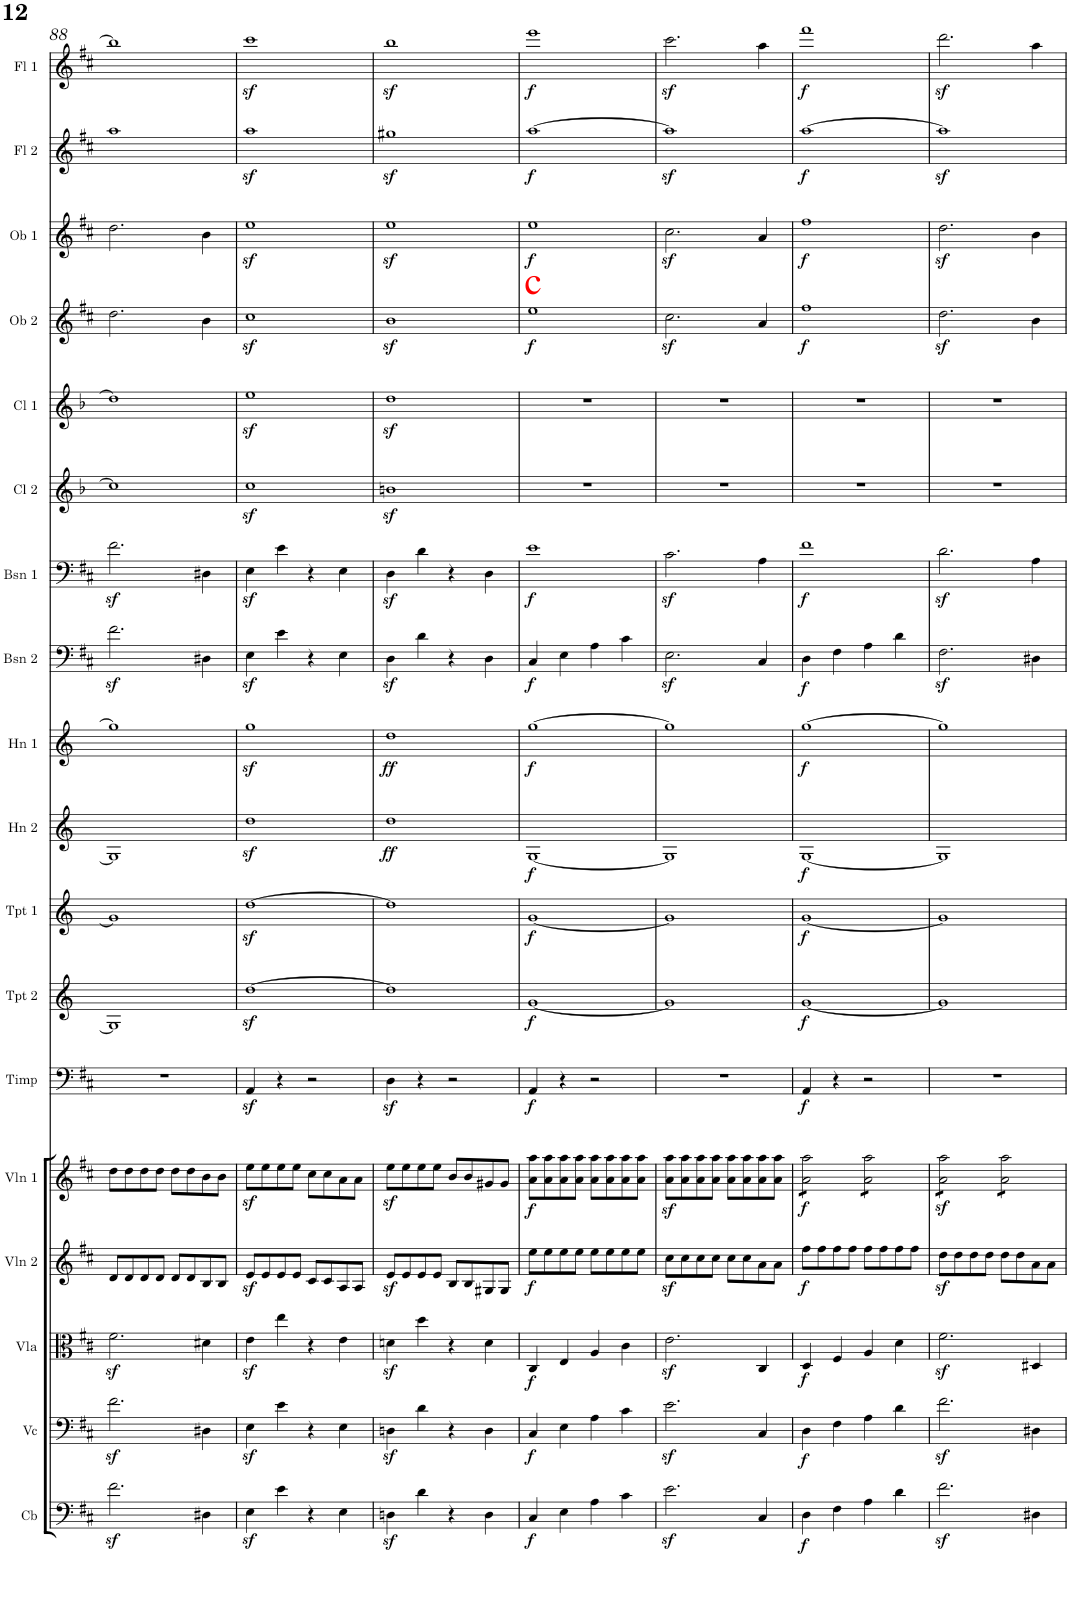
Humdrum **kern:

**kern	**dynam	**kern	**dynam	**kern	**dynam	**kern	**dynam	**kern	**dynam	**kern	**dynam	**kern	**dynam	**kern	**dynam	**kern	**dynam	**kern	**dynam	**kern	**dynam	**kern	**dynam	**kern	**kern	**kern	**dynam	**kern	**text	**dynam	**kern	**dynam	**kern	**dynam
*part18	*part18	*part17	*part17	*part16	*part16	*part15	*part15	*part14	*part14	*part13	*part13	*part12	*part12	*part11	*part11	*part10	*part10	*part9	*part9	*part8	*part8	*part7	*part7	*part6	*part5	*part4	*part4	*part3	*part3	*part3	*part2	*part2	*part1	*part1
*staff18	*staff18	*staff17	*staff17	*staff16	*staff16	*staff15	*staff15	*staff14	*staff14	*staff13	*staff13	*staff12	*staff12	*staff11	*staff11	*staff10	*staff10	*staff9	*staff9	*staff8	*staff8	*staff7	*staff7	*staff6	*staff5	*staff4	*staff4	*staff3	*staff3	*staff3	*staff2	*staff2	*staff1	*staff1
*I"Contrabass	*	*I"Violoncello	*	*I"Viola	*	*I"Violin 2	*	*I"Violin 1	*	*I"Timpani	*	*I"D Trumpet 2	*	*I"D Trumpet 1	*	*I"D Horn 2	*	*I"D Horn 1	*	*I"Bassoon 2	*	*I"Bassoon 1	*	*I"A Clarinet 2	*I"A Clarinet 1	*I"Oboe 2	*	*I"Oboe 1	*	*	*I"Flute 2	*	*I"Flute 1	*
*I'Cb	*	*I'Vc	*	*I'Vla	*	*I'Vln 2	*	*I'Vln 1	*	*I'Timp	*	*I'Tpt 2	*	*I'Tpt 1	*	*I'Hn 2	*	*I'Hn 1	*	*I'Bsn 2	*	*I'Bsn 1	*	*I'Cl 2	*I'Cl 1	*I'Ob 2	*	*I'Ob 1	*	*	*I'Fl 2	*	*I'Fl 1	*
!!LO:PB:g=z
*clefF4	*	*clefF4	*	*clefC3	*	*clefG2	*	*clefG2	*	*clefF4	*	*clefG2	*	*clefG2	*	*clefG2	*	*clefG2	*	*clefF4	*	*clefF4	*	*clefG2	*clefG2	*clefG2	*	*clefG2	*	*	*clefG2	*	*clefG2	*
*Trd7c12	*	*	*	*	*	*	*	*	*	*	*	*Trd-1c-2	*	*Trd-1c-2	*	*Trd6c10	*	*Trd6c10	*	*	*	*	*	*Trd2c3	*Trd2c3	*	*	*	*	*	*	*	*	*
*k[f#c#]	*	*k[f#c#]	*	*k[f#c#]	*	*k[f#c#]	*	*k[f#c#]	*	*k[f#c#]	*	*k[]	*	*k[]	*	*k[]	*	*k[]	*	*k[f#c#]	*	*k[f#c#]	*	*k[b-]	*k[b-]	*k[f#c#]	*	*k[f#c#]	*	*	*k[f#c#]	*	*k[f#c#]	*
*M2/2	*	*M2/2	*	*M2/2	*	*M2/2	*	*M2/2	*	*M2/2	*	*M2/2	*	*M2/2	*	*M2/2	*	*M2/2	*	*M2/2	*	*M2/2	*	*M2/2	*M2/2	*M2/2	*	*M2/2	*	*	*M2/2	*	*M2/2	*
*met(c|)	*	*met(c|)	*	*met(c|)	*	*met(c|)	*	*met(c|)	*	*met(c|)	*	*met(c|)	*	*met(c|)	*	*met(c|)	*	*met(c|)	*	*met(c|)	*	*met(c|)	*	*met(c|)	*met(c|)	*met(c|)	*	*met(c|)	*	*	*met(c|)	*	*met(c|)	*
=88	=88	=88	=88	=88	=88	=88	=88	=88	=88	=88	=88	=88	=88	=88	=88	=88	=88	=88	=88	=88	=88	=88	=88	=88	=88	=88	=88	=88	=88	=88	=88	=88	=88	=88
2.f#z<\	.	2.f#z<\	.	2.f#z<\	.	8d/L	.	8dd\L	.	1r	.	1G]	.	1g]	.	1G]	.	1gg]	.	2.f#z<\	.	2.f#z<\	.	1cc]	1dd]	2.dd\	.	2.dd\	.	.	1aa	.	1bb]	.
.	.	.	.	.	.	8d/	.	8dd\	.	.	.	.	.	.	.	.	.	.	.	.	.	.	.	.	.	.	.	.	.	.	.	.	.	.
.	.	.	.	.	.	8d/	.	8dd\	.	.	.	.	.	.	.	.	.	.	.	.	.	.	.	.	.	.	.	.	.	.	.	.	.	.
.	.	.	.	.	.	8d/J	.	8dd\J	.	.	.	.	.	.	.	.	.	.	.	.	.	.	.	.	.	.	.	.	.	.	.	.	.	.
.	.	.	.	.	.	8d/L	.	8dd\L	.	.	.	.	.	.	.	.	.	.	.	.	.	.	.	.	.	.	.	.	.	.	.	.	.	.
.	.	.	.	.	.	8d/	.	8dd\	.	.	.	.	.	.	.	.	.	.	.	.	.	.	.	.	.	.	.	.	.	.	.	.	.	.
4D#X\	.	4D#X\	.	4d#X\	.	8B/	.	8b\	.	.	.	.	.	.	.	.	.	.	.	4D#X\	.	4D#X\	.	.	.	4b\	.	4b\	.	.	.	.	.	.
.	.	.	.	.	.	8B/J	.	8b\J	.	.	.	.	.	.	.	.	.	.	.	.	.	.	.	.	.	.	.	.	.	.	.	.	.	.
=89	=89	=89	=89	=89	=89	=89	=89	=89	=89	=89	=89	=89	=89	=89	=89	=89	=89	=89	=89	=89	=89	=89	=89	=89	=89	=89	=89	=89	=89	=89	=89	=89	=89	=89
4Ez<\	.	4Ez<\	.	4ez<\	.	8ez</L	.	8eez<\L	.	4AAz</	.	[1ddz<	.	[1ddz<	.	1ddz<	.	1ggz<	.	4Ez<\	.	4Ez<\	.	1ccz<	1eez<	1cc#z<	.	1eez<	.	.	1aaz<	.	1ccc#z<	.
.	.	.	.	.	.	8e/	.	8ee\	.	.	.	.	.	.	.	.	.	.	.	.	.	.	.	.	.	.	.	.	.	.	.	.	.	.
4e\	.	4e\	.	4ee\	.	8e/	.	8ee\	.	4r	.	.	.	.	.	.	.	.	.	4e\	.	4e\	.	.	.	.	.	.	.	.	.	.	.	.
.	.	.	.	.	.	8e/J	.	8ee\J	.	.	.	.	.	.	.	.	.	.	.	.	.	.	.	.	.	.	.	.	.	.	.	.	.	.
4r	.	4r	.	4r	.	8c#/L	.	8cc#\L	.	2r	.	.	.	.	.	.	.	.	.	4r	.	4r	.	.	.	.	.	.	.	.	.	.	.	.
.	.	.	.	.	.	8c#/	.	8cc#\	.	.	.	.	.	.	.	.	.	.	.	.	.	.	.	.	.	.	.	.	.	.	.	.	.	.
4E\	.	4E\	.	4e\	.	8A/	.	8a\	.	.	.	.	.	.	.	.	.	.	.	4E\	.	4E\	.	.	.	.	.	.	.	.	.	.	.	.
.	.	.	.	.	.	8A/J	.	8a\J	.	.	.	.	.	.	.	.	.	.	.	.	.	.	.	.	.	.	.	.	.	.	.	.	.	.
=90	=90	=90	=90	=90	=90	=90	=90	=90	=90	=90	=90	=90	=90	=90	=90	=90	=90	=90	=90	=90	=90	=90	=90	=90	=90	=90	=90	=90	=90	=90	=90	=90	=90	=90
!	!	!	!	!	!	!	!	!	!	!	!	!	!	!	!	!	!LO:DY:b	!	!LO:DY:b	!	!	!	!	!	!	!	!	!	!	!	!	!	!	!
4Dnz<\	.	4Dnz<\	.	4dnz<\	.	8ez</L	.	8eez<\L	.	4Dz<\	.	1dd]	.	1dd]	.	1dd	ff	1dd	ff	4Dz<\	.	4Dz<\	.	1bnz<	1ddz<	1bz<	.	1eez<	.	.	1gg#Xz<	.	1bbz<	.
.	.	.	.	.	.	8e/	.	8ee\	.	.	.	.	.	.	.	.	.	.	.	.	.	.	.	.	.	.	.	.	.	.	.	.	.	.
4d\	.	4d\	.	4dd\	.	8e/	.	8ee\	.	4r	.	.	.	.	.	.	.	.	.	4d\	.	4d\	.	.	.	.	.	.	.	.	.	.	.	.
.	.	.	.	.	.	8e/J	.	8ee\J	.	.	.	.	.	.	.	.	.	.	.	.	.	.	.	.	.	.	.	.	.	.	.	.	.	.
4r	.	4r	.	4r	.	8B/L	.	8b/L	.	2r	.	.	.	.	.	.	.	.	.	4r	.	4r	.	.	.	.	.	.	.	.	.	.	.	.
.	.	.	.	.	.	8B/	.	8b/	.	.	.	.	.	.	.	.	.	.	.	.	.	.	.	.	.	.	.	.	.	.	.	.	.	.
4D\	.	4D\	.	4d\	.	8G#X/	.	8g#X/	.	.	.	.	.	.	.	.	.	.	.	4D\	.	4D\	.	.	.	.	.	.	.	.	.	.	.	.
.	.	.	.	.	.	8G#/J	.	8g#/J	.	.	.	.	.	.	.	.	.	.	.	.	.	.	.	.	.	.	.	.	.	.	.	.	.	.
=91	=91	=91	=91	=91	=91	=91	=91	=91	=91	=91	=91	=91	=91	=91	=91	=91	=91	=91	=91	=91	=91	=91	=91	=91	=91	=91	=91	=91	=91	=91	=91	=91	=91	=91
!	!LO:DY:b	!	!LO:DY:b	!	!LO:DY:b	!	!LO:DY:b	!	!LO:DY:b	!	!LO:DY:b	!	!LO:DY:b	!	!LO:DY:b	!	!LO:DY:b	!	!LO:DY:b	!	!LO:DY:b	!	!LO:DY:b	!	!	!	!LO:DY:b	!	!LO:LY:b:color=#FF0000	!LO:DY:b	!	!LO:DY:b	!	!LO:DY:b
4C#/	f	4C#/	f	4C#/	f	8ee\L	f	8a\ 8aa\L	f	4AA/	f	[1g	f	[1g	f	[1G	f	[1gg	f	4C#/	f	1e	f	1r	1r	1ee	f	1ee	c	f	[1aa	f	1eee	f
.	.	.	.	.	.	8ee\	.	8a\ 8aa\	.	.	.	.	.	.	.	.	.	.	.	.	.	.	.	.	.	.	.	.	.	.	.	.	.	.
4E\	.	4E\	.	4E/	.	8ee\	.	8a\ 8aa\	.	4r	.	.	.	.	.	.	.	.	.	4E\	.	.	.	.	.	.	.	.	.	.	.	.	.	.
.	.	.	.	.	.	8ee\J	.	8a\ 8aa\J	.	.	.	.	.	.	.	.	.	.	.	.	.	.	.	.	.	.	.	.	.	.	.	.	.	.
4A\	.	4A\	.	4A/	.	8ee\L	.	8a\ 8aa\L	.	2r	.	.	.	.	.	.	.	.	.	4A\	.	.	.	.	.	.	.	.	.	.	.	.	.	.
.	.	.	.	.	.	8ee\	.	8a\ 8aa\	.	.	.	.	.	.	.	.	.	.	.	.	.	.	.	.	.	.	.	.	.	.	.	.	.	.
4c#\	.	4c#\	.	4c#\	.	8ee\	.	8a\ 8aa\	.	.	.	.	.	.	.	.	.	.	.	4c#\	.	.	.	.	.	.	.	.	.	.	.	.	.	.
.	.	.	.	.	.	8ee\J	.	8a\ 8aa\J	.	.	.	.	.	.	.	.	.	.	.	.	.	.	.	.	.	.	.	.	.	.	.	.	.	.
=92	=92	=92	=92	=92	=92	=92	=92	=92	=92	=92	=92	=92	=92	=92	=92	=92	=92	=92	=92	=92	=92	=92	=92	=92	=92	=92	=92	=92	=92	=92	=92	=92	=92	=92
2.ez<\	.	2.ez<\	.	2.ez<\	.	8cc#z<\L	.	8a\z< 8aa\z<L	.	1r	.	1g]	.	1g]	.	1G]	.	1gg]	.	2.Ez<\	.	2.c#z<\	.	1r	1r	2.cc#z<\	.	2.cc#z<\	.	.	1aaz<]	.	2.ccc#z<\	.
.	.	.	.	.	.	8cc#\	.	8a\ 8aa\	.	.	.	.	.	.	.	.	.	.	.	.	.	.	.	.	.	.	.	.	.	.	.	.	.	.
.	.	.	.	.	.	8cc#\	.	8a\ 8aa\	.	.	.	.	.	.	.	.	.	.	.	.	.	.	.	.	.	.	.	.	.	.	.	.	.	.
.	.	.	.	.	.	8cc#\J	.	8a\ 8aa\J	.	.	.	.	.	.	.	.	.	.	.	.	.	.	.	.	.	.	.	.	.	.	.	.	.	.
.	.	.	.	.	.	8cc#\L	.	8a\ 8aa\L	.	.	.	.	.	.	.	.	.	.	.	.	.	.	.	.	.	.	.	.	.	.	.	.	.	.
.	.	.	.	.	.	8cc#\	.	8a\ 8aa\	.	.	.	.	.	.	.	.	.	.	.	.	.	.	.	.	.	.	.	.	.	.	.	.	.	.
4C#/	.	4C#/	.	4C#/	.	8a\	.	8a\ 8aa\	.	.	.	.	.	.	.	.	.	.	.	4C#/	.	4A\	.	.	.	4a/	.	4a/	.	.	.	.	4aa\	.
.	.	.	.	.	.	8a\J	.	8a\ 8aa\J	.	.	.	.	.	.	.	.	.	.	.	.	.	.	.	.	.	.	.	.	.	.	.	.	.	.
=93	=93	=93	=93	=93	=93	=93	=93	=93	=93	=93	=93	=93	=93	=93	=93	=93	=93	=93	=93	=93	=93	=93	=93	=93	=93	=93	=93	=93	=93	=93	=93	=93	=93	=93
!	!LO:DY:b	!	!LO:DY:b	!	!LO:DY:b	!	!LO:DY:b	!	!LO:DY:b	!	!LO:DY:b	!	!LO:DY:b	!	!LO:DY:b	!	!LO:DY:b	!	!LO:DY:b	!	!LO:DY:b	!	!LO:DY:b	!	!	!	!LO:DY:b	!	!	!LO:DY:b	!	!LO:DY:b	!	!LO:DY:b
*	*	*	*	*	*	*	*	*tremolo	*	*	*	*	*	*	*	*	*	*	*	*	*	*	*	*	*	*	*	*	*	*	*	*	*	*
4D\	f	4D\	f	4D/	f	8ff#\L	f	8a\ 8aa\L	f	4AA/	f	[1g	f	[1g	f	[1G	f	[1gg	f	4D\	f	1f#	f	1r	1r	1ff#	f	1ff#	.	f	[1aa	f	1fff#	f
.	.	.	.	.	.	8ff#\	.	8a\ 8aa\	.	.	.	.	.	.	.	.	.	.	.	.	.	.	.	.	.	.	.	.	.	.	.	.	.	.
4F#\	.	4F#\	.	4F#/	.	8ff#\	.	8a\ 8aa\	.	4r	.	.	.	.	.	.	.	.	.	4F#\	.	.	.	.	.	.	.	.	.	.	.	.	.	.
.	.	.	.	.	.	8ff#\J	.	8a\ 8aa\J	.	.	.	.	.	.	.	.	.	.	.	.	.	.	.	.	.	.	.	.	.	.	.	.	.	.
4A\	.	4A\	.	4A/	.	8ff#\L	.	8a\ 8aa\L	.	2r	.	.	.	.	.	.	.	.	.	4A\	.	.	.	.	.	.	.	.	.	.	.	.	.	.
.	.	.	.	.	.	8ff#\	.	8a\ 8aa\	.	.	.	.	.	.	.	.	.	.	.	.	.	.	.	.	.	.	.	.	.	.	.	.	.	.
4d\	.	4d\	.	4d\	.	8ff#\	.	8a\ 8aa\	.	.	.	.	.	.	.	.	.	.	.	4d\	.	.	.	.	.	.	.	.	.	.	.	.	.	.
.	.	.	.	.	.	8ff#\J	.	8a\ 8aa\J	.	.	.	.	.	.	.	.	.	.	.	.	.	.	.	.	.	.	.	.	.	.	.	.	.	.
=94	=94	=94	=94	=94	=94	=94	=94	=94	=94	=94	=94	=94	=94	=94	=94	=94	=94	=94	=94	=94	=94	=94	=94	=94	=94	=94	=94	=94	=94	=94	=94	=94	=94	=94
2.f#z<\	.	2.f#z<\	.	2.f#z<\	.	8ddz<\L	.	8a\z< 8aa\z<L	.	1r	.	1g]	.	1g]	.	1G]	.	1gg]	.	2.F#z<\	.	2.dz<\	.	1r	1r	2.ddz<\	.	2.ddz<\	.	.	1aaz<]	.	2.dddz<\	.
.	.	.	.	.	.	8dd\	.	8a\z< 8aa\z<	.	.	.	.	.	.	.	.	.	.	.	.	.	.	.	.	.	.	.	.	.	.	.	.	.	.
.	.	.	.	.	.	8dd\	.	8a\z< 8aa\z<	.	.	.	.	.	.	.	.	.	.	.	.	.	.	.	.	.	.	.	.	.	.	.	.	.	.
.	.	.	.	.	.	8dd\J	.	8a\z< 8aa\z<J	.	.	.	.	.	.	.	.	.	.	.	.	.	.	.	.	.	.	.	.	.	.	.	.	.	.
.	.	.	.	.	.	8dd\L	.	8a\ 8aa\L	.	.	.	.	.	.	.	.	.	.	.	.	.	.	.	.	.	.	.	.	.	.	.	.	.	.
.	.	.	.	.	.	8dd\	.	8a\ 8aa\	.	.	.	.	.	.	.	.	.	.	.	.	.	.	.	.	.	.	.	.	.	.	.	.	.	.
4D#X\	.	4D#X\	.	4D#X/	.	8a\	.	8a\ 8aa\	.	.	.	.	.	.	.	.	.	.	.	4D#X\	.	4A\	.	.	.	4b\	.	4b\	.	.	.	.	4aa\	.
.	.	.	.	.	.	8a\J	.	8a\ 8aa\J	.	.	.	.	.	.	.	.	.	.	.	.	.	.	.	.	.	.	.	.	.	.	.	.	.	.
*	*	*	*	*	*	*	*	*Xtremolo	*	*	*	*	*	*	*	*	*	*	*	*	*	*	*	*	*	*	*	*	*	*	*	*	*	*
=	=	=	=	=	=	=	=	=	=	=	=	=	=	=	=	=	=	=	=	=	=	=	=	=	=	=	=	=	=	=	=	=	=	=
*-	*-	*-	*-	*-	*-	*-	*-	*-	*-	*-	*-	*-	*-	*-	*-	*-	*-	*-	*-	*-	*-	*-	*-	*-	*-	*-	*-	*-	*-	*-	*-	*-	*-	*-
